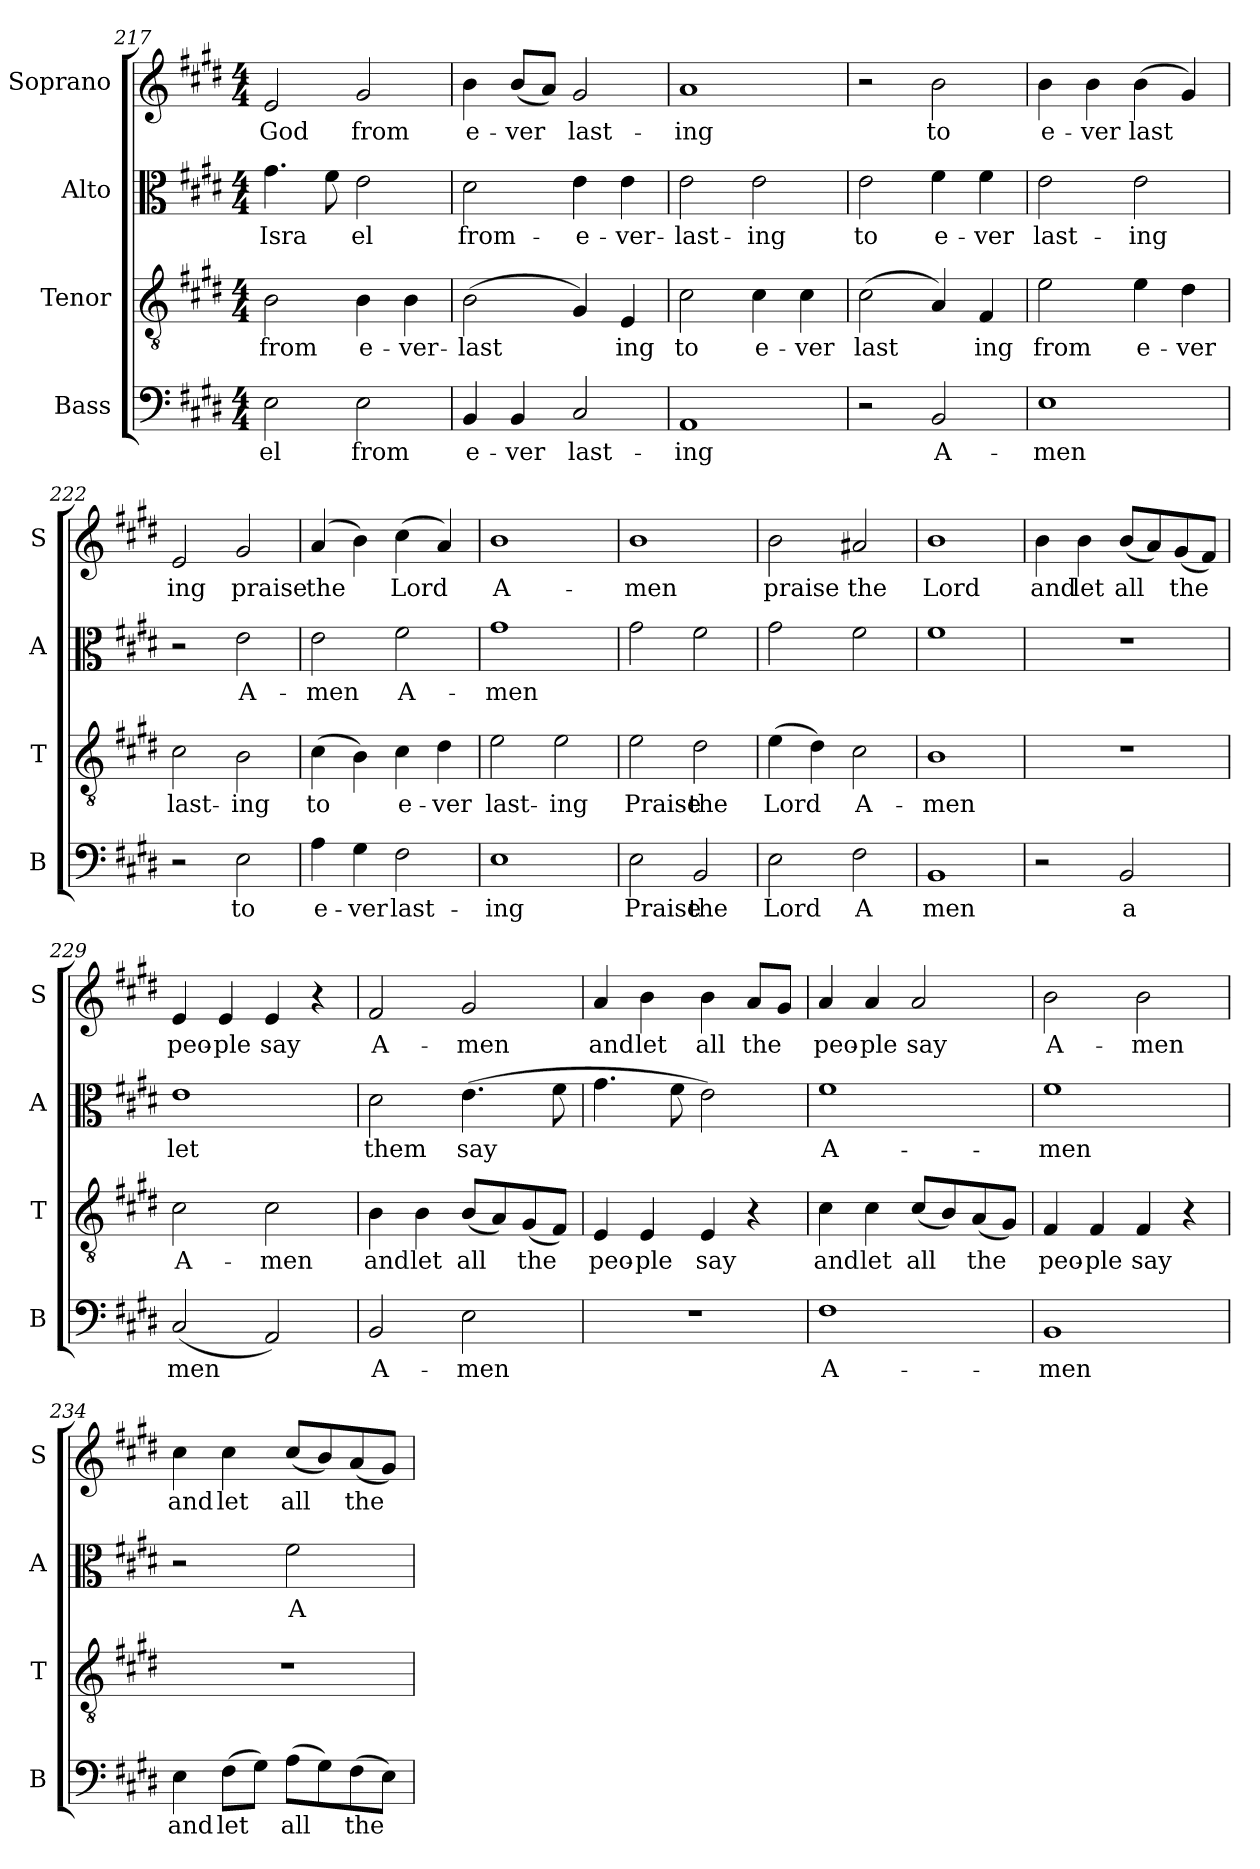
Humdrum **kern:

**kern	**text	**kern	**text	**kern	**text	**kern	**text
*part4	*part4	*part3	*part3	*part2	*part2	*part1	*part1
*staff4	*staff4	*staff3	*staff3	*staff2	*staff2	*staff1	*staff1
*I"Bass	*	*I"Tenor	*	*I"Alto	*	*I"Soprano	*
*I'B	*	*I'T	*	*I'A	*	*I'S	*
!!LO:PB:g=z
*clefF4	*	*clefGv2	*	*clefC3	*	*clefG2	*
*k[f#c#g#d#]	*	*k[f#c#g#d#]	*	*k[f#c#g#d#]	*	*k[f#c#g#d#]	*
*E:	*	*E:	*	*E:	*	*E:	*
*M4/4	*	*M4/4	*	*M4/4	*	*M4/4	*
=217	=217	=217	=217	=217	=217	=217	=217
2E\	el	2B\	from	4.g#\	Isra	2e/	God
.	.	.	.	8f#\	.	.	.
2E\	from	4B\	e-	2e\	el	2g#/	from
.	.	4B\	-ver-	.	.	.	.
=218	=218	=218	=218	=218	=218	=218	=218
4BB/	e-	(2B\	-last	2d#\	from-	4b\	e-
4BB/	-ver	.	.	.	.	(8b/L	-ver
.	.	.	.	.	.	8a/J)	.
2C#/	last-	4G#/)	.	4e\	-e-	2g#/	last-
.	.	4E/	ing	4e\	-ver-	.	.
!!LO:PB:g=z
=219	=219	=219	=219	=219	=219	=219	=219
1AA	-ing	2c#\	to	2e\	-last-	1a	-ing
.	.	4c#\	e-	2e\	-ing	.	.
.	.	4c#\	-ver	.	.	.	.
=220	=220	=220	=220	=220	=220	=220	=220
2r	.	(2c#\	last	2e\	to	2r	.
2BB/	A-	4A/)	.	4f#\	e-	2b\	to
.	.	4F#/	ing	4f#\	-ver	.	.
=221	=221	=221	=221	=221	=221	=221	=221
1E	-men	2e\	from	2e\	last-	4b\	e-
.	.	.	.	.	.	4b\	-ver
.	.	4e\	e-	2e\	-ing	(4b\	last
.	.	4d#\	-ver	.	.	4g#/)	.
!!LO:PB:g=z
=222	=222	=222	=222	=222	=222	=222	=222
2r	.	2c#\	last-	2r	.	2e/	ing
2E\	to	2B\	-ing	2e\	A-	2g#/	praise
=223	=223	=223	=223	=223	=223	=223	=223
4A\	e-	(4c#\	to	2e\	-men	(4a/	the
4G#\	-ver	4B\)	.	.	.	4b\)	.
2F#\	last-	4c#\	e-	2f#\	A-	(4cc#\	Lord
.	.	4d#\	-ver	.	.	4a/)	.
=224	=224	=224	=224	=224	=224	=224	=224
1E	-ing	2e\	last-	1g#	-men	1b	A-
.	.	2e\	-ing	.	.	.	.
=225	=225	=225	=225	=225	=225	=225	=225
2E\	Praise	2e\	Praise	2g#\	.	1b	-men
2BB/	the	2d#\	the	2f#\	.	.	.
=226	=226	=226	=226	=226	=226	=226	=226
2E\	Lord	(4e\	Lord	2g#\	.	2b\	praise
.	.	4d#\)	.	.	.	.	.
2F#\	A	2c#\	A-	2f#\	.	2a#X/	the
=227	=227	=227	=227	=227	=227	=227	=227
1BB	men	1B	-men	1f#	.	1b	Lord
=228	=228	=228	=228	=228	=228	=228	=228
2r	.	1r	.	1r	.	4b\	and
.	.	.	.	.	.	4b\	let
2BB/	a	.	.	.	.	(8b/L	all
.	.	.	.	.	.	8a/)	.
.	.	.	.	.	.	(8g#/	the
.	.	.	.	.	.	8f#/J)	.
!!LO:PB:g=z
=229	=229	=229	=229	=229	=229	=229	=229
(2C#/	men	2c#\	A-	1e	let	4e/	peo-
.	.	.	.	.	.	4e/	-ple
2AA/)	.	2c#\	-men	.	.	4e/	say
.	.	.	.	.	.	4r	.
=230	=230	=230	=230	=230	=230	=230	=230
2BB/	A-	4B\	and	2d#\	them	2f#/	A-
.	.	4B\	let	.	.	.	.
2E\	-men	(8B/L	all	(4.e\	say	2g#/	-men
.	.	8A/)	.	.	.	.	.
.	.	(8G#/	the	.	.	.	.
.	.	8F#/J)	.	8f#\	.	.	.
!!LO:PB:g=z
=231	=231	=231	=231	=231	=231	=231	=231
1r	.	4E/	peo-	4.g#\	.	4a/	and
.	.	4E/	-ple	.	.	4b\	let
.	.	.	.	8f#\	.	.	.
.	.	4E/	say	2e\)	.	4b\	all
.	.	4r	.	.	.	8a/L	the
.	.	.	.	.	.	8g#/J	.
=232	=232	=232	=232	=232	=232	=232	=232
1F#	A-	4c#\	and	1f#	A-	4a/	peo-
.	.	4c#\	let	.	.	4a/	-ple
.	.	(8c#/L	all	.	.	2a/	say
.	.	8B/)	.	.	.	.	.
.	.	(8A/	the	.	.	.	.
.	.	8G#/J)	.	.	.	.	.
!!LO:PB:g=z
=233	=233	=233	=233	=233	=233	=233	=233
1BB	-men	4F#/	peo-	1f#	-men	2b\	A-
.	.	4F#/	-ple	.	.	.	.
.	.	4F#/	say	.	.	2b\	-men
.	.	4r	.	.	.	.	.
=234	=234	=234	=234	=234	=234	=234	=234
4E\	and	1r	.	2r	.	4cc#\	and
(8F#\L	let	.	.	.	.	4cc#\	let
8G#\J)	.	.	.	.	.	.	.
(8A\L	all	.	.	2f#\	A	(8cc#/L	all
8G#\)	.	.	.	.	.	8b/)	.
(8F#\	the	.	.	.	.	(8a/	the
8E\J)	.	.	.	.	.	8g#/J)	.
=	=	=	=	=	=	=	=
*-	*-	*-	*-	*-	*-	*-	*-
